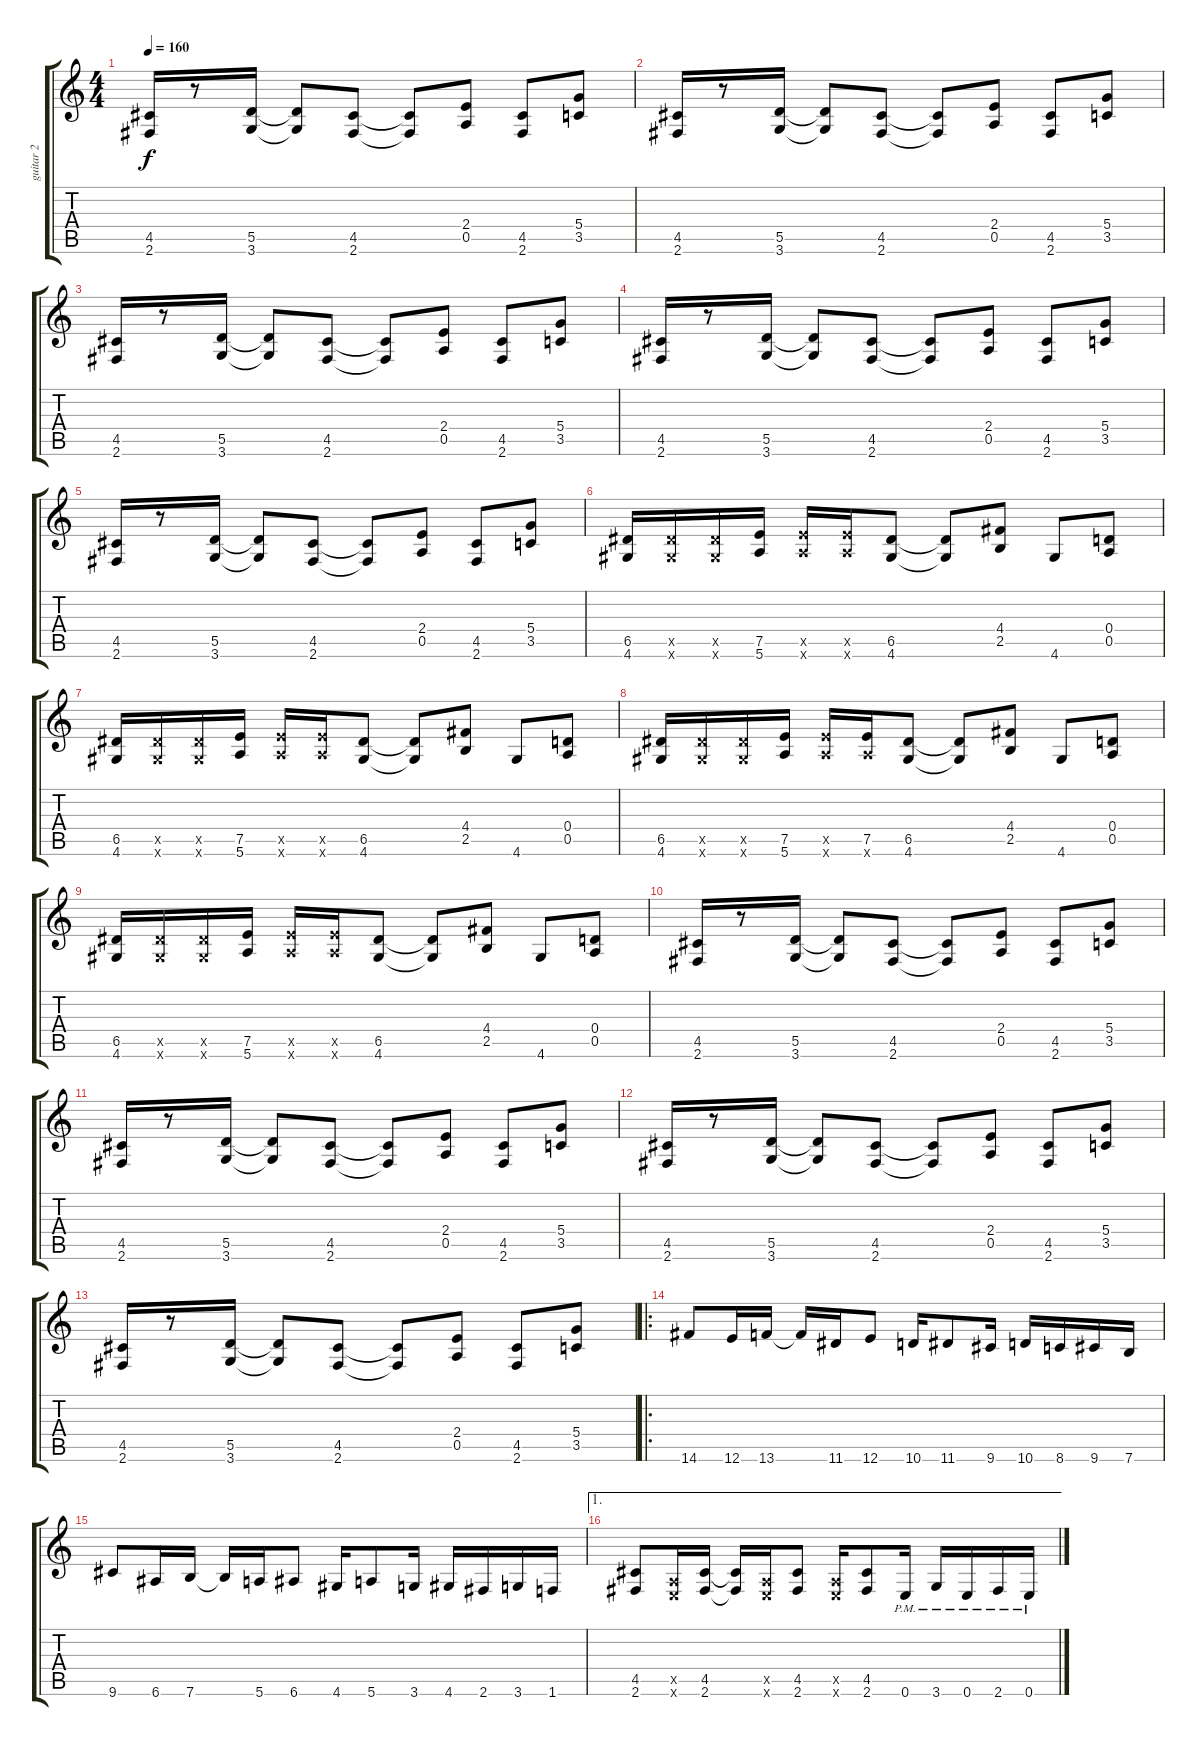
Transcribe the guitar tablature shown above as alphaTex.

\track ("guitar 2" "guitar 2") {instrument distortionguitar}
\staff {score tabs}
\tuning (E4 B3 G3 D3 A2 E2) {hide}
\ts (4 4)
\tempo 160
\clef g2
\ks c
(4.5 2.6).16{dy f} r.8 (5.5 3.6).16 (5.5{t} 3.6{t}).8 (4.5 2.6).8 (4.5{t} 2.6{t}).8 (2.4 0.5).8 (4.5 2.6).8 (5.4 3.5).8 |
(4.5 2.6).16 r.8 (5.5 3.6).16 (5.5{t} 3.6{t}).8 (4.5 2.6).8 (4.5{t} 2.6{t}).8 (2.4 0.5).8 (4.5 2.6).8 (5.4 3.5).8 |
(4.5 2.6).16 r.8 (5.5 3.6).16 (5.5{t} 3.6{t}).8 (4.5 2.6).8 (4.5{t} 2.6{t}).8 (2.4 0.5).8 (4.5 2.6).8 (5.4 3.5).8 |
(4.5 2.6).16 r.8 (5.5 3.6).16 (5.5{t} 3.6{t}).8 (4.5 2.6).8 (4.5{t} 2.6{t}).8 (2.4 0.5).8 (4.5 2.6).8 (5.4 3.5).8 |
(4.5 2.6).16 r.8 (5.5 3.6).16 (5.5{t} 3.6{t}).8 (4.5 2.6).8 (4.5{t} 2.6{t}).8 (2.4 0.5).8 (4.5 2.6).8 (5.4 3.5).8 |
(6.5 4.6).16 (6.5{x} 4.6{x}).16 (6.5{x} 4.6{x}).16 (7.5 5.6).16 (7.5{x} 5.6{x}).16 (7.5{x} 5.6{x}).16 (6.5 4.6).8 (6.5{t} 4.6{t}).8 (4.4 2.5).8 4.6.8 (0.4 0.5).8 |
(6.5 4.6).16 (6.5{x} 4.6{x}).16 (6.5{x} 4.6{x}).16 (7.5 5.6).16 (7.5{x} 5.6{x}).16 (7.5{x} 5.6{x}).16 (6.5 4.6).8 (6.5{t} 4.6{t}).8 (4.4 2.5).8 4.6.8 (0.4 0.5).8 |
(6.5 4.6).16 (6.5{x} 4.6{x}).16 (6.5{x} 4.6{x}).16 (7.5 5.6).16 (7.5{x} 5.6{x}).16 (7.5 5.6{x}).16 (6.5 4.6).8 (6.5{t} 4.6{t}).8 (4.4 2.5).8 4.6.8 (0.4 0.5).8 |
(6.5 4.6).16 (6.5{x} 4.6{x}).16 (6.5{x} 4.6{x}).16 (7.5 5.6).16 (7.5{x} 5.6{x}).16 (7.5{x} 5.6{x}).16 (6.5 4.6).8 (6.5{t} 4.6{t}).8 (4.4 2.5).8 4.6.8 (0.4 0.5).8 |
(4.5 2.6).16 r.8 (5.5 3.6).16 (5.5{t} 3.6{t}).8 (4.5 2.6).8 (4.5{t} 2.6{t}).8 (2.4 0.5).8 (4.5 2.6).8 (5.4 3.5).8 |
(4.5 2.6).16 r.8 (5.5 3.6).16 (5.5{t} 3.6{t}).8 (4.5 2.6).8 (4.5{t} 2.6{t}).8 (2.4 0.5).8 (4.5 2.6).8 (5.4 3.5).8 |
(4.5 2.6).16 r.8 (5.5 3.6).16 (5.5{t} 3.6{t}).8 (4.5 2.6).8 (4.5{t} 2.6{t}).8 (2.4 0.5).8 (4.5 2.6).8 (5.4 3.5).8 |
(4.5 2.6).16 r.8 (5.5 3.6).16 (5.5{t} 3.6{t}).8 (4.5 2.6).8 (4.5{t} 2.6{t}).8 (2.4 0.5).8 (4.5 2.6).8 (5.4 3.5).8 |
\ro
14.6.8 12.6.16 13.6.16 13.6{t}.16 11.6.16 12.6.8 10.6.16 11.6.8 9.6.16 10.6.16 8.6.16 9.6.16 7.6.16 |
9.6.8 6.6.16 7.6.16 7.6{t}.16 5.6.16 6.6.8 4.6.16 5.6.8 3.6.16 4.6.16 2.6.16 3.6.16 1.6.16 |
\ae 1
(4.5 2.6).8 (0.5{x} 0.6{x}).16 (4.5 2.6).16 (4.5{t} 2.6{t}).16 (0.5{x} 0.6{x}).16 (4.5 2.6).8 (0.5{x} 0.6{x}).16 (4.5 2.6).8 0.6{pm}.16 3.6{pm}.16 0.6{pm}.16 2.6{pm}.16 0.6{pm}.16
